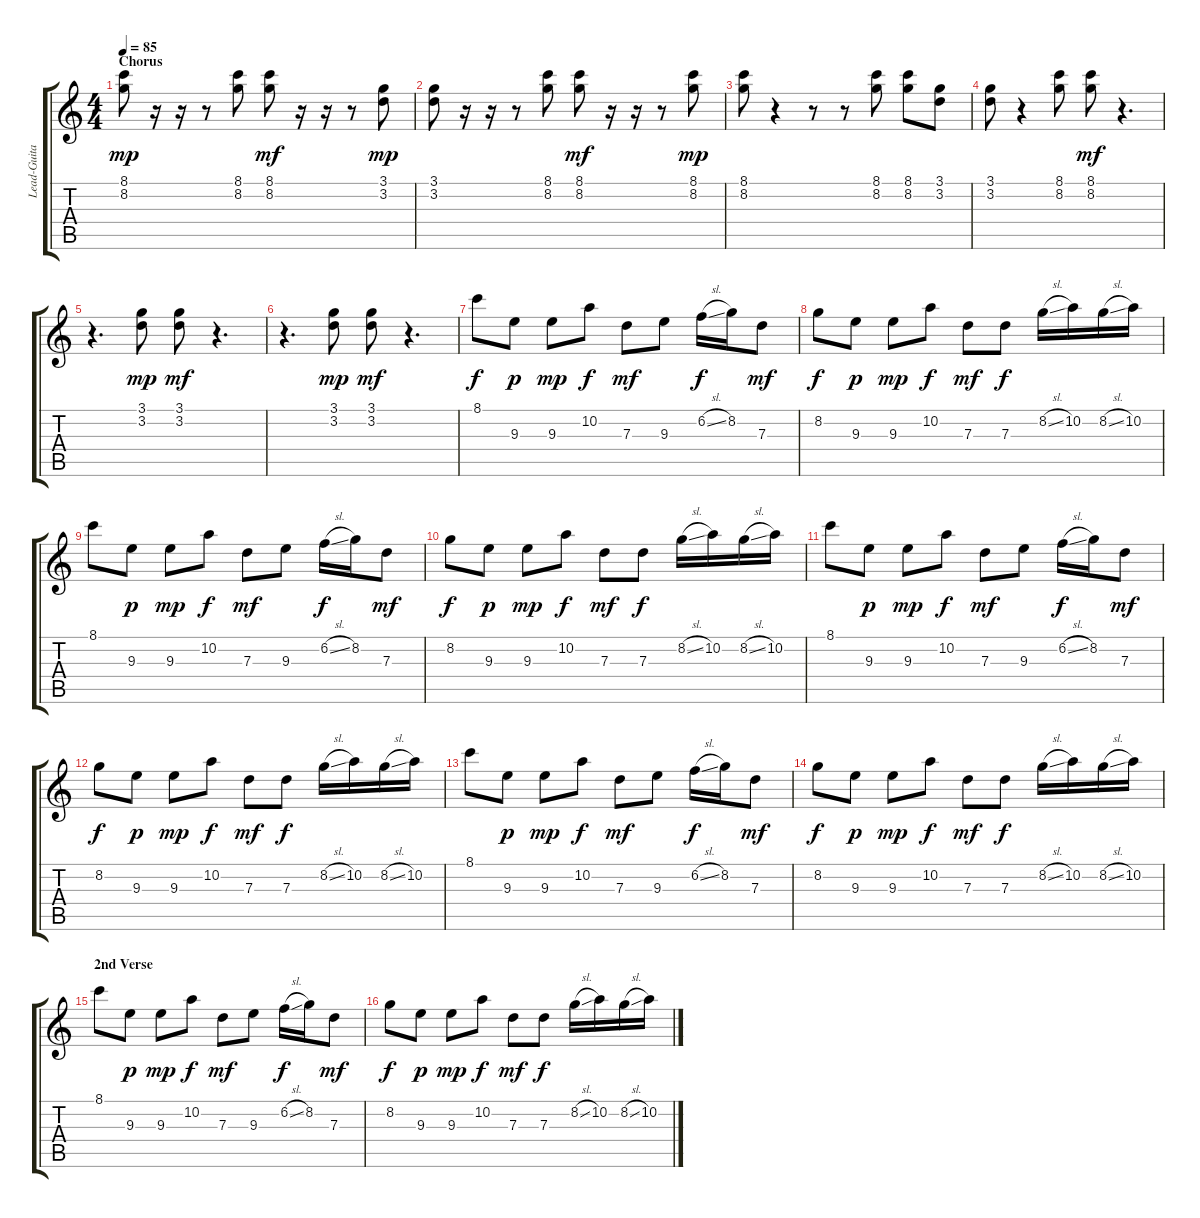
\track ("Lead-Guitar" "Lead-Guita") {instrument electricguitarclean}
\staff {score tabs}
\tuning (E4 B3 G3 D3 A2 E2) {hide}
\ts (4 4)
\section ("" "Chorus")
\tempo 85
\clef g2
\ks c
(8.1 8.2).8{dy mp} r.16 r.16 r.8 (8.1 8.2).8 (8.1 8.2).8{dy mf} r.16 r.16 r.8 (3.1 3.2).8{dy mp} |
(3.1 3.2).8 r.16 r.16 r.8 (8.1 8.2).8 (8.1 8.2).8{dy mf} r.16 r.16 r.8 (8.1 8.2).8{dy mp} |
(8.1 8.2).8 r.4 r.8 r.8 (8.1 8.2).8 (8.1 8.2).8 (3.1 3.2).8 |
(3.1 3.2).8 r.4 (8.1 8.2).8 (8.1 8.2).8{dy mf} r.4{d} |
r.4{d} (3.1 3.2).8{dy mp} (3.1 3.2).8{dy mf} r.4{d} |
r.4{d} (3.1 3.2).8{dy mp} (3.1 3.2).8{dy mf} r.4{d} |
8.1.8{dy f} 9.3.8{dy p} 9.3.8{dy mp} 10.2.8{dy f} 7.3.8{dy mf} 9.3.8 6.2{sl}.16{dy f} 8.2.16 7.3.8{dy mf} |
8.2.8{dy f} 9.3.8{dy p} 9.3.8{dy mp} 10.2.8{dy f} 7.3.8{dy mf} 7.3.8{dy f} 8.2{sl}.16 10.2.16 8.2{sl}.16 10.2.16 |
8.1.8 9.3.8{dy p} 9.3.8{dy mp} 10.2.8{dy f} 7.3.8{dy mf} 9.3.8 6.2{sl}.16{dy f} 8.2.16 7.3.8{dy mf} |
8.2.8{dy f} 9.3.8{dy p} 9.3.8{dy mp} 10.2.8{dy f} 7.3.8{dy mf} 7.3.8{dy f} 8.2{sl}.16 10.2.16 8.2{sl}.16 10.2.16 |
8.1.8 9.3.8{dy p} 9.3.8{dy mp} 10.2.8{dy f} 7.3.8{dy mf} 9.3.8 6.2{sl}.16{dy f} 8.2.16 7.3.8{dy mf} |
8.2.8{dy f} 9.3.8{dy p} 9.3.8{dy mp} 10.2.8{dy f} 7.3.8{dy mf} 7.3.8{dy f} 8.2{sl}.16 10.2.16 8.2{sl}.16 10.2.16 |
8.1.8 9.3.8{dy p} 9.3.8{dy mp} 10.2.8{dy f} 7.3.8{dy mf} 9.3.8 6.2{sl}.16{dy f} 8.2.16 7.3.8{dy mf} |
8.2.8{dy f} 9.3.8{dy p} 9.3.8{dy mp} 10.2.8{dy f} 7.3.8{dy mf} 7.3.8{dy f} 8.2{sl}.16 10.2.16 8.2{sl}.16 10.2.16 |
\section ("" "2nd Verse")
8.1.8 9.3.8{dy p} 9.3.8{dy mp} 10.2.8{dy f} 7.3.8{dy mf} 9.3.8 6.2{sl}.16{dy f} 8.2.16 7.3.8{dy mf} |
8.2.8{dy f} 9.3.8{dy p} 9.3.8{dy mp} 10.2.8{dy f} 7.3.8{dy mf} 7.3.8{dy f} 8.2{sl}.16 10.2.16 8.2{sl}.16 10.2.16
